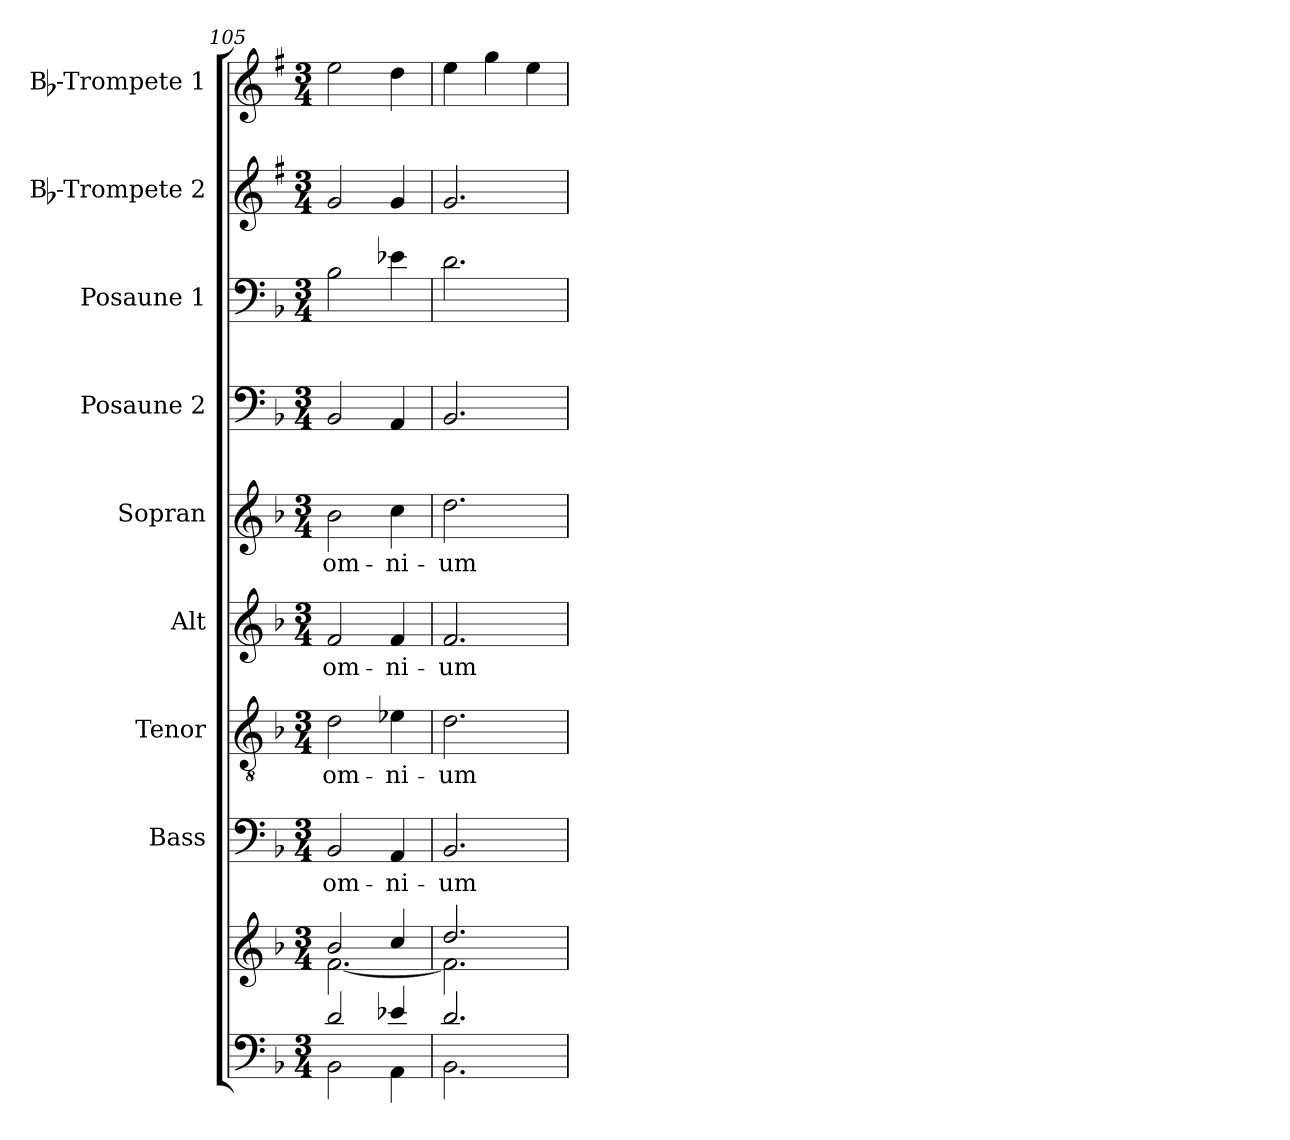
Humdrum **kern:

**kern	**kern	**kern	**text	**kern	**text	**kern	**text	**kern	**text	**kern	**kern	**kern	**kern
*part9	*part9	*part8	*part8	*part7	*part7	*part6	*part6	*part5	*part5	*part4	*part3	*part2	*part1
*staff10	*staff9	*staff8	*staff8	*staff7	*staff7	*staff6	*staff6	*staff5	*staff5	*staff4	*staff3	*staff2	*staff1
*	*	*I"Bass	*	*I"Tenor	*	*I"Alt	*	*I"Sopran	*	*I"Posaune 2	*I"Posaune 1	*I"Bb-Trompete 2	*I"Bb-Trompete 1
*	*	*I'B.	*	*I'T.	*	*I'A.	*	*I'S.	*	*I'Pos. 2	*I'Pos. 1	*I'Bb Trp. 2	*I'Bb Trp. 1
*clefF4	*clefG2	*clefF4	*	*clefGv2	*	*clefG2	*	*clefG2	*	*clefF4	*clefF4	*clefG2	*clefG2
*	*	*	*	*	*	*	*	*	*	*	*	*ITrd1c2	*ITrd1c2
*k[b-]	*k[b-]	*k[b-]	*	*k[b-]	*	*k[b-]	*	*k[b-]	*	*k[b-]	*k[b-]	*k[b-]	*k[b-]
*F:	*F:	*F:	*	*F:	*	*F:	*	*F:	*	*F:	*F:	*F:	*F:
*M3/4	*M3/4	*M3/4	*	*M3/4	*	*M3/4	*	*M3/4	*	*M3/4	*M3/4	*M3/4	*M3/4
=105	=105	=105	=105	=105	=105	=105	=105	=105	=105	=105	=105	=105	=105
*^	*^	*	*	*	*	*	*	*	*	*	*	*	*
!	!	!	!	!	!LO:LY:b	!	!LO:LY:b	!	!LO:LY:b	!	!LO:LY:b	!	!	!	!
2d/	2BB-\	2b-/	[<2.f\	2BB-/	om-	2d\	om-	2f/	om-	2b-\	om-	2BB-/	2B-\	2f/	2dd\
!	!	!	!	!	!LO:LY:b	!	!LO:LY:b	!	!LO:LY:b	!	!LO:LY:b	!	!	!	!
4e-X/	4AA\	4cc/	.	4AA/	-ni-	4e-X\	-ni-	4f/	-ni-	4cc\	-ni-	4AA/	4e-X\	4f/	4cc\
=106	=106	=106	=106	=106	=106	=106	=106	=106	=106	=106	=106	=106	=106	=106	=106
!	!	!	!	!	!LO:LY:b	!	!LO:LY:b	!	!LO:LY:b	!	!LO:LY:b	!	!	!	!
2.d/	2.BB-\	2.dd/	2.f\]	2.BB-/	-um	2.d\	-um	2.f/	-um	2.dd\	-um	2.BB-/	2.d\	2.f/	4dd\
.	.	.	.	.	.	.	.	.	.	.	.	.	.	.	4ff\
.	.	.	.	.	.	.	.	.	.	.	.	.	.	.	4dd\
*v	*v	*	*	*	*	*	*	*	*	*	*	*	*	*	*
*	*v	*v	*	*	*	*	*	*	*	*	*	*	*	*
=	=	=	=	=	=	=	=	=	=	=	=	=	=
*-	*-	*-	*-	*-	*-	*-	*-	*-	*-	*-	*-	*-	*-
